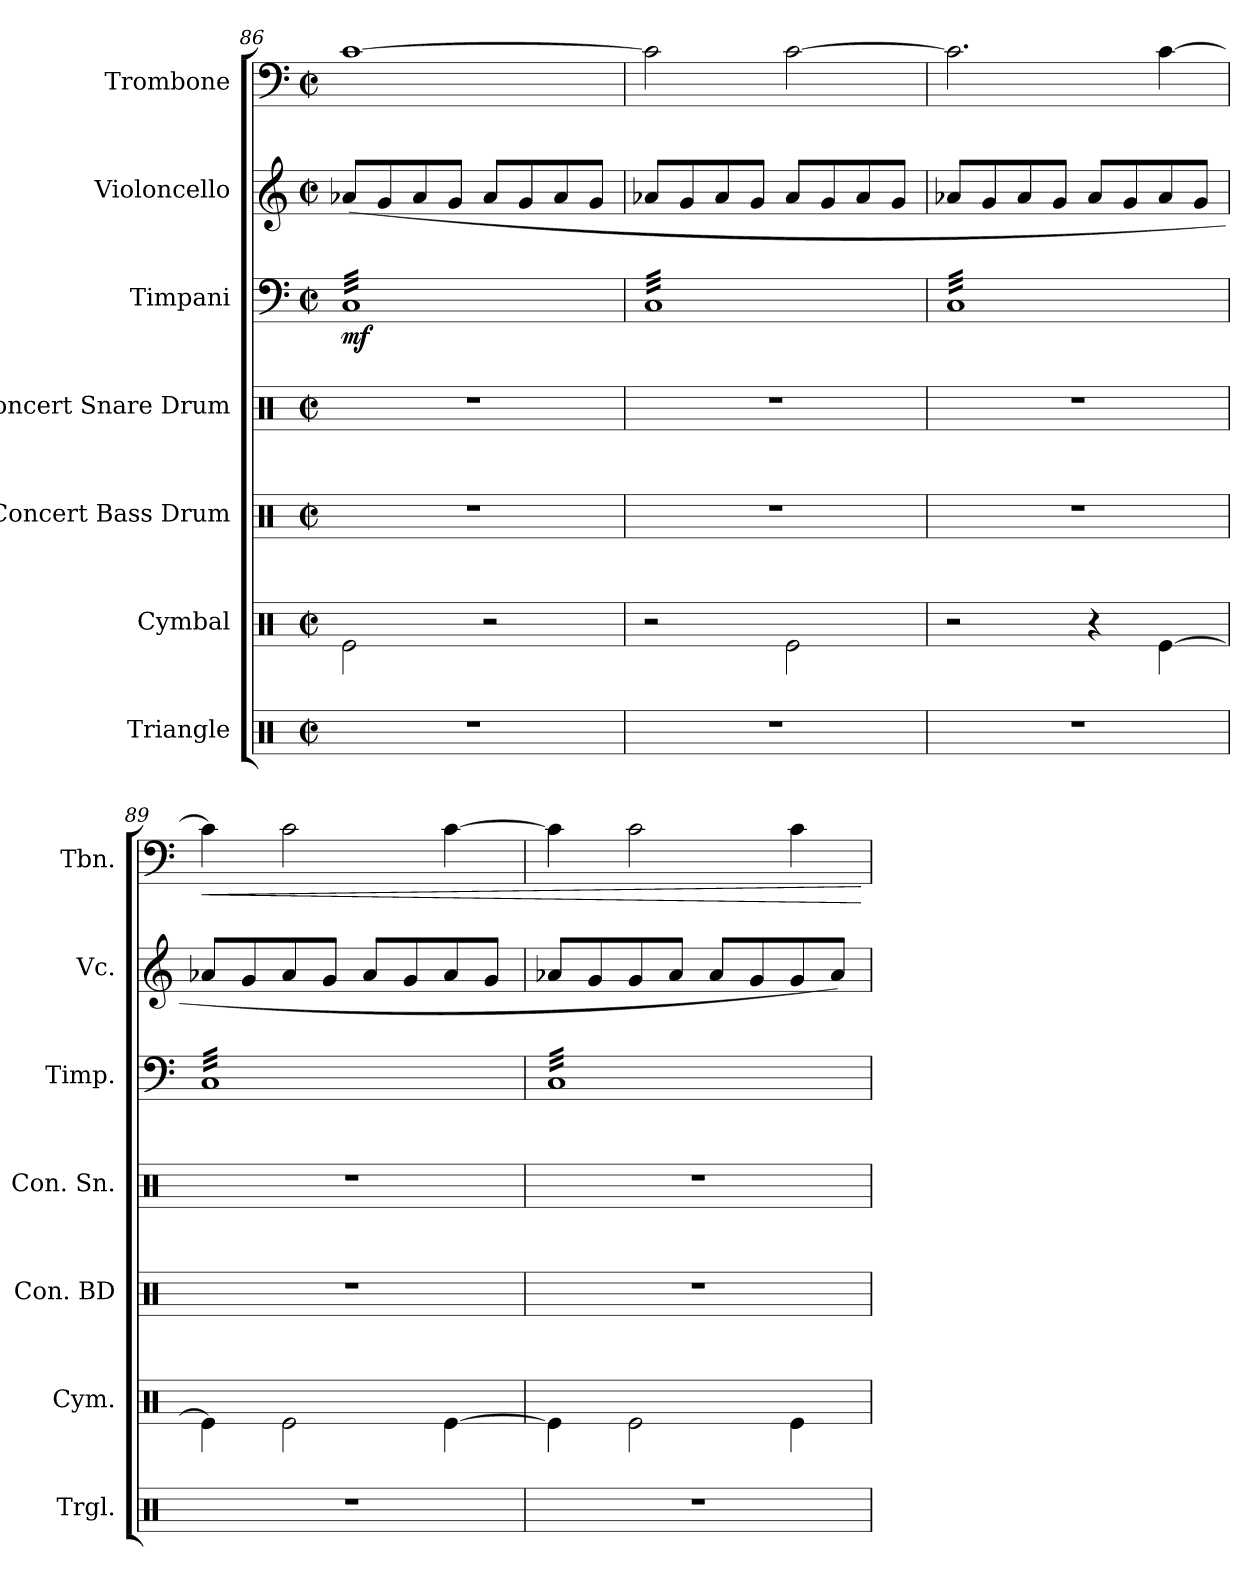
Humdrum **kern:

**kern	**kern	**kern	**kern	**kern	**dynam	**kern	**kern	**dynam
*part7	*part6	*part5	*part4	*part3	*part3	*part2	*part1	*part1
*staff7	*staff6	*staff5	*staff4	*staff3	*staff3	*staff2	*staff1	*staff1
*I"Triangle	*I"Cymbal	*I"Concert Bass Drum	*I"Concert Snare Drum	*I"Timpani	*	*I"Violoncello	*I"Trombone	*
*I'Trgl.	*I'Cym.	*I'Con. BD	*I'Con. Sn.	*I'Timp.	*	*I'Vc.	*I'Tbn.	*
*clefX	*clefX	*clefX	*clefX	*clefF4	*	*clefG2	*clefF4	*
*k[]	*k[]	*k[]	*k[]	*k[]	*	*k[]	*k[]	*
*M2/2	*M2/2	*M2/2	*M2/2	*M2/2	*	*M2/2	*M2/2	*
*met(c|)	*met(c|)	*met(c|)	*met(c|)	*met(c|)	*	*met(c|)	*met(c|)	*
=86	=86	=86	=86	=86	=86	=86	=86	=86
!	!	!	!	!	!LO:DY:b	!	!	!
*	*	*	*	*tremolo	*	*	*	*
1r	2Re\	1r	1r	32CLLL	mf	(8a-X/L	[1c	.
.	.	.	.	32C	.	.	.	.
.	.	.	.	32C	.	.	.	.
.	.	.	.	32C	.	.	.	.
.	.	.	.	32C	.	8g/	.	.
.	.	.	.	32C	.	.	.	.
.	.	.	.	32C	.	.	.	.
.	.	.	.	32C	.	.	.	.
.	.	.	.	32C	.	8a-/	.	.
.	.	.	.	32C	.	.	.	.
.	.	.	.	32C	.	.	.	.
.	.	.	.	32C	.	.	.	.
.	.	.	.	32C	.	8g/J	.	.
.	.	.	.	32C	.	.	.	.
.	.	.	.	32C	.	.	.	.
.	.	.	.	32C	.	.	.	.
.	2r	.	.	32C	.	8a-/L	.	.
.	.	.	.	32C	.	.	.	.
.	.	.	.	32C	.	.	.	.
.	.	.	.	32C	.	.	.	.
.	.	.	.	32C	.	8g/	.	.
.	.	.	.	32C	.	.	.	.
.	.	.	.	32C	.	.	.	.
.	.	.	.	32C	.	.	.	.
.	.	.	.	32C	.	8a-/	.	.
.	.	.	.	32C	.	.	.	.
.	.	.	.	32C	.	.	.	.
.	.	.	.	32C	.	.	.	.
.	.	.	.	32C	.	8g/J	.	.
.	.	.	.	32C	.	.	.	.
.	.	.	.	32C	.	.	.	.
.	.	.	.	32CJJJ	.	.	.	.
!!LO:PB:g=z
=87	=87	=87	=87	=87	=87	=87	=87	=87
1r	2r	1r	1r	32CLLL	.	8a-X/L	2c\]	.
.	.	.	.	32C	.	.	.	.
.	.	.	.	32C	.	.	.	.
.	.	.	.	32C	.	.	.	.
.	.	.	.	32C	.	8g/	.	.
.	.	.	.	32C	.	.	.	.
.	.	.	.	32C	.	.	.	.
.	.	.	.	32C	.	.	.	.
.	.	.	.	32C	.	8a-/	.	.
.	.	.	.	32C	.	.	.	.
.	.	.	.	32C	.	.	.	.
.	.	.	.	32C	.	.	.	.
.	.	.	.	32C	.	8g/J	.	.
.	.	.	.	32C	.	.	.	.
.	.	.	.	32C	.	.	.	.
.	.	.	.	32C	.	.	.	.
.	2Re\	.	.	32C	.	8a-/L	[2c\	.
.	.	.	.	32C	.	.	.	.
.	.	.	.	32C	.	.	.	.
.	.	.	.	32C	.	.	.	.
.	.	.	.	32C	.	8g/	.	.
.	.	.	.	32C	.	.	.	.
.	.	.	.	32C	.	.	.	.
.	.	.	.	32C	.	.	.	.
.	.	.	.	32C	.	8a-/	.	.
.	.	.	.	32C	.	.	.	.
.	.	.	.	32C	.	.	.	.
.	.	.	.	32C	.	.	.	.
.	.	.	.	32C	.	8g/J	.	.
.	.	.	.	32C	.	.	.	.
.	.	.	.	32C	.	.	.	.
.	.	.	.	32CJJJ	.	.	.	.
=88	=88	=88	=88	=88	=88	=88	=88	=88
1r	2r	1r	1r	32CLLL	.	8a-X/L	2.c\]	.
.	.	.	.	32C	.	.	.	.
.	.	.	.	32C	.	.	.	.
.	.	.	.	32C	.	.	.	.
.	.	.	.	32C	.	8g/	.	.
.	.	.	.	32C	.	.	.	.
.	.	.	.	32C	.	.	.	.
.	.	.	.	32C	.	.	.	.
.	.	.	.	32C	.	8a-/	.	.
.	.	.	.	32C	.	.	.	.
.	.	.	.	32C	.	.	.	.
.	.	.	.	32C	.	.	.	.
.	.	.	.	32C	.	8g/J	.	.
.	.	.	.	32C	.	.	.	.
.	.	.	.	32C	.	.	.	.
.	.	.	.	32C	.	.	.	.
.	4r	.	.	32C	.	8a-/L	.	.
.	.	.	.	32C	.	.	.	.
.	.	.	.	32C	.	.	.	.
.	.	.	.	32C	.	.	.	.
.	.	.	.	32C	.	8g/	.	.
.	.	.	.	32C	.	.	.	.
.	.	.	.	32C	.	.	.	.
.	.	.	.	32C	.	.	.	.
.	[4Re\	.	.	32C	.	8a-/	[4c\	.
.	.	.	.	32C	.	.	.	.
.	.	.	.	32C	.	.	.	.
.	.	.	.	32C	.	.	.	.
.	.	.	.	32C	.	8g/J	.	.
.	.	.	.	32C	.	.	.	.
.	.	.	.	32C	.	.	.	.
.	.	.	.	32CJJJ	.	.	.	.
=89	=89	=89	=89	=89	=89	=89	=89	=89
!	!	!	!	!	!	!	!	!LO:HP:b
1r	4Re\]	1r	1r	32CLLL	.	8a-X/L	4c\]	<
.	.	.	.	32C	.	.	.	.
.	.	.	.	32C	.	.	.	.
.	.	.	.	32C	.	.	.	.
.	.	.	.	32C	.	8g/	.	.
.	.	.	.	32C	.	.	.	.
.	.	.	.	32C	.	.	.	.
.	.	.	.	32C	.	.	.	.
.	2Re\	.	.	32C	.	8a-/	2c\	.
.	.	.	.	32C	.	.	.	.
.	.	.	.	32C	.	.	.	.
.	.	.	.	32C	.	.	.	.
.	.	.	.	32C	.	8g/J	.	.
.	.	.	.	32C	.	.	.	.
.	.	.	.	32C	.	.	.	.
.	.	.	.	32C	.	.	.	.
.	.	.	.	32C	.	8a-/L	.	.
.	.	.	.	32C	.	.	.	.
.	.	.	.	32C	.	.	.	.
.	.	.	.	32C	.	.	.	.
.	.	.	.	32C	.	8g/	.	.
.	.	.	.	32C	.	.	.	.
.	.	.	.	32C	.	.	.	.
.	.	.	.	32C	.	.	.	.
.	[4Re\	.	.	32C	.	8a-/	[4c\	.
.	.	.	.	32C	.	.	.	.
.	.	.	.	32C	.	.	.	.
.	.	.	.	32C	.	.	.	.
.	.	.	.	32C	.	8g/J	.	.
.	.	.	.	32C	.	.	.	.
.	.	.	.	32C	.	.	.	.
.	.	.	.	32CJJJ	.	.	.	.
=90	=90	=90	=90	=90	=90	=90	=90	=90
1r	4Re\]	1r	1r	32CLLL	.	8a-X/L	4c\]	.
.	.	.	.	32C	.	.	.	.
.	.	.	.	32C	.	.	.	.
.	.	.	.	32C	.	.	.	.
.	.	.	.	32C	.	8g/	.	.
.	.	.	.	32C	.	.	.	.
.	.	.	.	32C	.	.	.	.
.	.	.	.	32C	.	.	.	.
.	2Re\	.	.	32C	.	8g/	2c\	.
.	.	.	.	32C	.	.	.	.
.	.	.	.	32C	.	.	.	.
.	.	.	.	32C	.	.	.	.
.	.	.	.	32C	.	8a-/J	.	.
.	.	.	.	32C	.	.	.	.
.	.	.	.	32C	.	.	.	.
.	.	.	.	32C	.	.	.	.
.	.	.	.	32C	.	8a-/L	.	.
.	.	.	.	32C	.	.	.	.
.	.	.	.	32C	.	.	.	.
.	.	.	.	32C	.	.	.	.
.	.	.	.	32C	.	8g/	.	.
.	.	.	.	32C	.	.	.	.
.	.	.	.	32C	.	.	.	.
.	.	.	.	32C	.	.	.	.
.	4Re\	.	.	32C	.	8g/	4c\	.
.	.	.	.	32C	.	.	.	.
.	.	.	.	32C	.	.	.	.
.	.	.	.	32C	.	.	.	.
.	.	.	.	32C	.	8a-/J)	.	.
.	.	.	.	32C	.	.	.	.
.	.	.	.	32C	.	.	.	.
.	.	.	.	32CJJJ	.	.	.	.
*	*	*	*	*Xtremolo	*	*	*	*
.	.	.	.	.	.	.	.	[
=	=	=	=	=	=	=	=	=
*-	*-	*-	*-	*-	*-	*-	*-	*-
